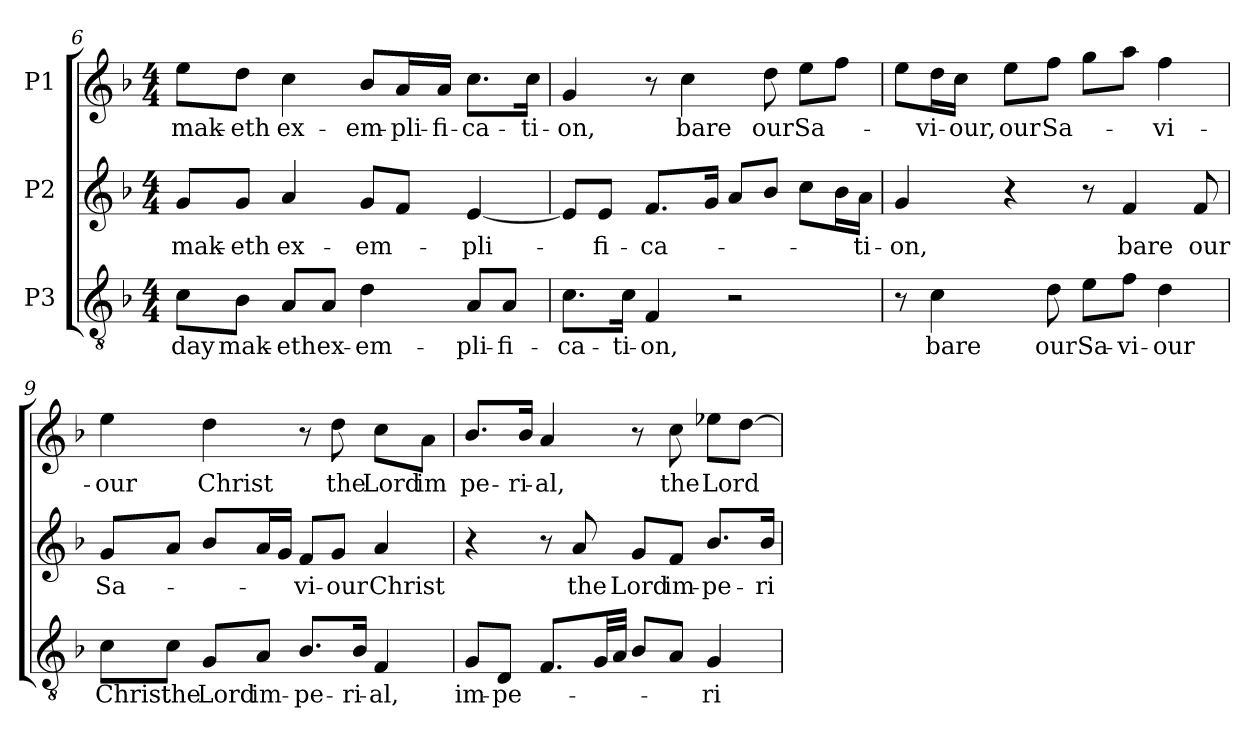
**kern	**text	**kern	**text	**kern	**text
*part3	*part3	*part2	*part2	*part1	*part1
*staff3	*staff3	*staff2	*staff2	*staff1	*staff1
*I"P3	*	*I"P2	*	*I"P1	*
!!LO:LB:g=z
*clefGv2	*	*clefG2	*	*clefG2	*
*ITrd7c12	*	*	*	*	*
*k[b-]	*	*k[b-]	*	*k[b-]	*
*F:	*	*F:	*	*F:	*
*M4/4	*	*M4/4	*	*M4/4	*
=6	=6	=6	=6	=6	=6
!	!LO:LY:b:color=#000000	!	!	!	!
!	!	!	!LO:LY:b:color=#000000	!	!
!	!	!	!	!	!LO:LY:b:color=#000000
8Ci\L	day	8gi/L	mak-	8eei\L	mak-
!	!LO:LY:b:color=#000000	!	!	!	!
!	!	!	!LO:LY:b:color=#000000	!	!
!	!	!	!	!	!LO:LY:b:color=#000000
8BB-i\J	mak-	8gi/J	-eth	8ddi\J	-eth
!	!LO:LY:b:color=#000000	!	!	!	!
!	!	!	!LO:LY:b:color=#000000	!	!
!	!	!	!	!	!LO:LY:b:color=#000000
8AAi/L	-eth	4ai/	ex-	4cci\	ex-
!	!LO:LY:b:color=#000000	!	!	!	!
8AAi/J	ex-	.	.	.	.
!	!LO:LY:b:color=#000000	!	!	!	!
!	!	!	!LO:LY:b:color=#000000	!	!
!	!	!	!	!	!LO:LY:b:color=#000000
4Di\	-em-	8gi/L	-em-	8b-i/L	-em-
!	!	!	!	!	!LO:LY:b:color=#000000
.	.	8fi/J	.	16ai/L	-pli-
!	!	!	!	!	!LO:LY:b:color=#000000
.	.	.	.	16ai/JJ	-fi-
!	!LO:LY:b:color=#000000	!	!	!	!
!	!	!	!LO:LY:b:color=#000000	!	!
!	!	!	!	!	!LO:LY:b:color=#000000
8AAi/L	-pli-	[4ei/	-pli-	8.cci\L	-ca-
!	!LO:LY:b:color=#000000	!	!	!	!
8AAi/J	-fi-	.	.	.	.
!	!	!	!	!	!LO:LY:b:color=#000000
.	.	.	.	16cci\Jk	-ti-
=7	=7	=7	=7	=7	=7
!	!LO:LY:b:color=#000000	!	!	!	!
!	!	!	!	!	!LO:LY:b:color=#000000
8.Ci\L	-ca-	8ei/L]	.	4gi/	-on,
!	!	!	!LO:LY:b:color=#000000	!	!
.	.	8ei/J	-fi-	.	.
!	!LO:LY:b:color=#000000	!	!	!	!
16Ci\Jk	-ti-	.	.	.	.
!	!LO:LY:b:color=#000000	!	!	!	!
!	!	!	!LO:LY:b:color=#000000	!	!
4FFi/	-on,	8.fi/L	-ca-	8r	.
!	!	!	!	!	!LO:LY:b:color=#000000
.	.	.	.	4cci\	bare
.	.	16gi/Jk	.	.	.
2r	.	8ai/L	.	.	.
!	!	!	!	!	!LO:LY:b:color=#000000
.	.	8b-i/J	.	8ddi\	our
!	!	!	!	!	!LO:LY:b:color=#000000
.	.	8cci\L	.	8eei\L	Sa-
.	.	16b-i\L	.	8ffi\J	.
!	!	!	!LO:LY:b:color=#000000	!	!
.	.	16ai\JJ	-ti-	.	.
=8	=8	=8	=8	=8	=8
!	!	!	!LO:LY:b:color=#000000	!	!
8r	.	4gi/	-on,	8eei\L	.
!	!LO:LY:b:color=#000000	!	!	!	!
!	!	!	!	!	!LO:LY:b:color=#000000
4Ci\	bare	.	.	16ddi\L	-vi-
!	!	!	!	!	!LO:LY:b:color=#000000
.	.	.	.	16cci\JJ	-our,
!	!	!	!	!	!LO:LY:b:color=#000000
.	.	4r	.	8eei\L	our
!	!LO:LY:b:color=#000000	!	!	!	!
!	!	!	!	!	!LO:LY:b:color=#000000
8Di\	our	.	.	8ffi\J	Sa-
!	!LO:LY:b:color=#000000	!	!	!	!
8Ei\L	Sa-	8r	.	8ggi\L	.
!	!LO:LY:b:color=#000000	!	!	!	!
!	!	!	!LO:LY:b:color=#000000	!	!
8Fi\J	-vi-	4fi/	bare	8aai\J	.
!	!LO:LY:b:color=#000000	!	!	!	!
!	!	!	!	!	!LO:LY:b:color=#000000
4Di\	-our	.	.	4ffi\	-vi-
!	!	!	!LO:LY:b:color=#000000	!	!
.	.	8fi/	our	.	.
!!LO:LB:g=z
=9	=9	=9	=9	=9	=9
!	!LO:LY:b:color=#000000	!	!	!	!
!	!	!	!LO:LY:b:color=#000000	!	!
!	!	!	!	!	!LO:LY:b:color=#000000
8Ci\L	Christ	8gi/L	Sa-	4eei\	-our
!	!LO:LY:b:color=#000000	!	!	!	!
8Ci\J	the	8ai/J	.	.	.
!	!LO:LY:b:color=#000000	!	!	!	!
!	!	!	!	!	!LO:LY:b:color=#000000
8GGi/L	Lord	8b-i/L	.	4ddi\	Christ
!	!LO:LY:b:color=#000000	!	!	!	!
8AAi/J	im-	16ai/L	.	.	.
.	.	16gi/JJ	.	.	.
!	!LO:LY:b:color=#000000	!	!	!	!
!	!	!	!LO:LY:b:color=#000000	!	!
8.BB-i/L	-pe-	8fi/L	-vi-	8r	.
!	!	!	!LO:LY:b:color=#000000	!	!
!	!	!	!	!	!LO:LY:b:color=#000000
.	.	8gi/J	-our	8ddi\	the
!	!LO:LY:b:color=#000000	!	!	!	!
16BB-i/Jk	-ri-	.	.	.	.
!	!LO:LY:b:color=#000000	!	!	!	!
!	!	!	!LO:LY:b:color=#000000	!	!
!	!	!	!	!	!LO:LY:b:color=#000000
4FFi/	-al,	4ai/	Christ	8cci\L	Lord
!	!	!	!	!	!LO:LY:b:color=#000000
.	.	.	.	8ai\J	im
=10	=10	=10	=10	=10	=10
!	!LO:LY:b:color=#000000	!	!	!	!
!	!	!	!	!	!LO:LY:b:color=#000000
8GGi/L	im-	4r	.	8.b-i/L	pe-
!	!LO:LY:b:color=#000000	!	!	!	!
8DDi/J	-pe-	.	.	.	.
!	!	!	!	!	!LO:LY:b:color=#000000
.	.	.	.	16b-i/Jk	-ri-
!	!	!	!	!	!LO:LY:b:color=#000000
8.FFi/L	.	8r	.	4ai/	-al,
!	!	!	!LO:LY:b:color=#000000	!	!
.	.	8ai/	the	.	.
32GGi/LL	.	.	.	.	.
32AAi/JJJ	.	.	.	.	.
!	!	!	!LO:LY:b:color=#000000	!	!
8BB-i/L	.	8gi/L	Lord	8r	.
!	!	!	!LO:LY:b:color=#000000	!	!
!	!	!	!	!	!LO:LY:b:color=#000000
8AAi/J	.	8fi/J	im-	8cci\	the
!	!LO:LY:b:color=#000000	!	!	!	!
!	!	!	!LO:LY:b:color=#000000	!	!
!	!	!	!	!	!LO:LY:b:color=#000000
4GGi/	-ri-	8.b-i/L	-pe-	8ee-Xi\L	Lord
.	.	.	.	[8ddi\J	.
!	!	!	!LO:LY:b:color=#000000	!	!
.	.	16b-i/Jk	-ri-	.	.
=	=	=	=	=	=
*-	*-	*-	*-	*-	*-
